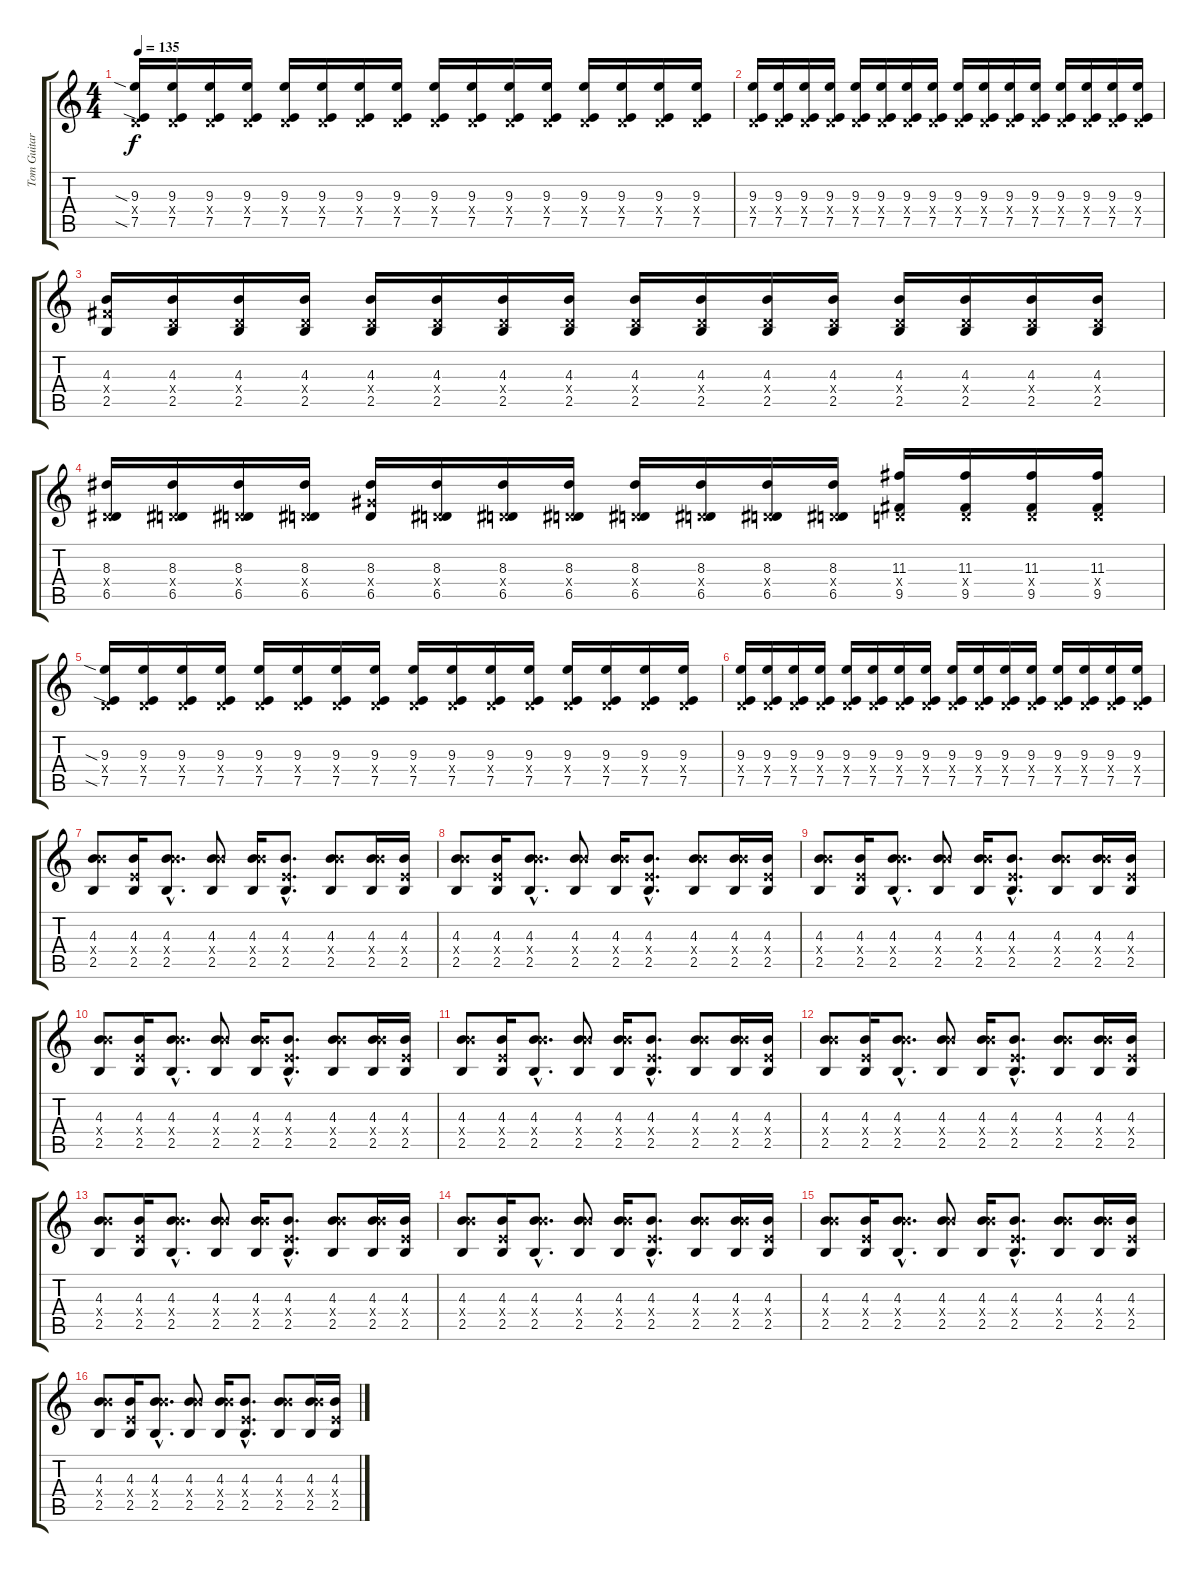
\track ("Tom Guitar 1" "Tom Guitar") {instrument distortionguitar}
\staff {score tabs}
\tuning (E4 B3 G3 D3 A2 E2) {hide}
\ts (4 4)
\tempo 135
\clef g2
\ks c
(9.3{sia} 0.4{x} 7.5{sia}).16{dy f} (9.3 0.4{x} 7.5).16 (9.3 0.4{x} 7.5).16 (9.3 0.4{x} 7.5).16 (9.3 0.4{x} 7.5).16 (9.3 0.4{x} 7.5).16 (9.3 0.4{x} 7.5).16 (9.3 0.4{x} 7.5).16 (9.3 0.4{x} 7.5).16 (9.3 0.4{x} 7.5).16 (9.3 0.4{x} 7.5).16 (9.3 0.4{x} 7.5).16 (9.3 0.4{x} 7.5).16 (9.3 0.4{x} 7.5).16 (9.3 0.4{x} 7.5).16 (9.3 0.4{x} 7.5).16 |
(9.3 0.4{x} 7.5).16 (9.3 0.4{x} 7.5).16 (9.3 0.4{x} 7.5).16 (9.3 0.4{x} 7.5).16 (9.3 0.4{x} 7.5).16 (9.3 0.4{x} 7.5).16 (9.3 0.4{x} 7.5).16 (9.3 0.4{x} 7.5).16 (9.3 0.4{x} 7.5).16 (9.3 0.4{x} 7.5).16 (9.3 0.4{x} 7.5).16 (9.3 0.4{x} 7.5).16 (9.3 0.4{x} 7.5).16 (9.3 0.4{x} 7.5).16 (9.3 0.4{x} 7.5).16 (9.3 0.4{x} 7.5).16 |
(4.3 4.4{x} 2.5).16{volume 16 instrument distortionguitar} (4.3 0.4{x} 2.5).16 (4.3 0.4{x} 2.5).16 (4.3 0.4{x} 2.5).16 (4.3 0.4{x} 2.5).16 (4.3 0.4{x} 2.5).16 (4.3 0.4{x} 2.5).16 (4.3 0.4{x} 2.5).16 (4.3 0.4{x} 2.5).16 (4.3 0.4{x} 2.5).16 (4.3 0.4{x} 2.5).16 (4.3 0.4{x} 2.5).16 (4.3 0.4{x} 2.5).16 (4.3 0.4{x} 2.5).16 (4.3 0.4{x} 2.5).16 (4.3 0.4{x} 2.5).16 |
(8.3 0.4{x} 6.5).16 (8.3 0.4{x} 6.5).16 (8.3 0.4{x} 6.5).16 (8.3 0.4{x} 6.5).16 (8.3 6.4{x} 6.5).16 (8.3 0.4{x} 6.5).16 (8.3 0.4{x} 6.5).16 (8.3 0.4{x} 6.5).16 (8.3 0.4{x} 6.5).16 (8.3 0.4{x} 6.5).16 (8.3 0.4{x} 6.5).16 (8.3 0.4{x} 6.5).16 (11.3 0.4{x} 9.5).16 (11.3 0.4{x} 9.5).16 (11.3 0.4{x} 9.5).16 (11.3 0.4{x} 9.5).16 |
(9.3{sia} 0.4{x} 7.5{sia}).16 (9.3 0.4{x} 7.5).16 (9.3 0.4{x} 7.5).16 (9.3 0.4{x} 7.5).16 (9.3 0.4{x} 7.5).16 (9.3 0.4{x} 7.5).16 (9.3 0.4{x} 7.5).16 (9.3 0.4{x} 7.5).16 (9.3 0.4{x} 7.5).16 (9.3 0.4{x} 7.5).16 (9.3 0.4{x} 7.5).16 (9.3 0.4{x} 7.5).16 (9.3 0.4{x} 7.5).16 (9.3 0.4{x} 7.5).16 (9.3 0.4{x} 7.5).16 (9.3 0.4{x} 7.5).16 |
(9.3 0.4{x} 7.5).16 (9.3 0.4{x} 7.5).16 (9.3 0.4{x} 7.5).16 (9.3 0.4{x} 7.5).16 (9.3 0.4{x} 7.5).16 (9.3 0.4{x} 7.5).16 (9.3 0.4{x} 7.5).16 (9.3 0.4{x} 7.5).16 (9.3 0.4{x} 7.5).16 (9.3 0.4{x} 7.5).16 (9.3 0.4{x} 7.5).16 (9.3 0.4{x} 7.5).16 (9.3 0.4{x} 7.5).16 (9.3 0.4{x} 7.5).16 (9.3 0.4{x} 7.5).16 (9.3 0.4{x} 7.5).16 |
(4.3 9.4{x} 2.5).8{volume 11 instrument distortionguitar} (4.3 2.4{x} 2.5).16 (4.3{hac} 9.4{hac x} 2.5{hac}).8{d} (4.3 9.4{x} 2.5).8 (4.3 9.4{x} 2.5).16 (4.3{hac} 2.4{hac x} 2.5{hac}).8{d} (4.3 9.4{x} 2.5).8 (4.3 9.4{x} 2.5).16 (4.3 2.4{x} 2.5).16 |
(4.3 9.4{x} 2.5).8{volume 11} (4.3 2.4{x} 2.5).16 (4.3{hac} 9.4{hac x} 2.5{hac}).8{d} (4.3 9.4{x} 2.5).8 (4.3 9.4{x} 2.5).16 (4.3{hac} 2.4{hac x} 2.5{hac}).8{d} (4.3 9.4{x} 2.5).8 (4.3 9.4{x} 2.5).16 (4.3 2.4{x} 2.5).16 |
(4.3 9.4{x} 2.5).8{volume 11} (4.3 2.4{x} 2.5).16 (4.3{hac} 9.4{hac x} 2.5{hac}).8{d} (4.3 9.4{x} 2.5).8 (4.3 9.4{x} 2.5).16 (4.3{hac} 2.4{hac x} 2.5{hac}).8{d} (4.3 9.4{x} 2.5).8 (4.3 9.4{x} 2.5).16 (4.3 2.4{x} 2.5).16 |
(4.3 9.4{x} 2.5).8{volume 11} (4.3 2.4{x} 2.5).16 (4.3{hac} 9.4{hac x} 2.5{hac}).8{d} (4.3 9.4{x} 2.5).8 (4.3 9.4{x} 2.5).16 (4.3{hac} 2.4{hac x} 2.5{hac}).8{d} (4.3 9.4{x} 2.5).8 (4.3 9.4{x} 2.5).16 (4.3 2.4{x} 2.5).16 |
(4.3 9.4{x} 2.5).8{volume 11} (4.3 2.4{x} 2.5).16 (4.3{hac} 9.4{hac x} 2.5{hac}).8{d} (4.3 9.4{x} 2.5).8 (4.3 9.4{x} 2.5).16 (4.3{hac} 2.4{hac x} 2.5{hac}).8{d} (4.3 9.4{x} 2.5).8 (4.3 9.4{x} 2.5).16 (4.3 2.4{x} 2.5).16 |
(4.3 9.4{x} 2.5).8{volume 11} (4.3 2.4{x} 2.5).16 (4.3{hac} 9.4{hac x} 2.5{hac}).8{d} (4.3 9.4{x} 2.5).8 (4.3 9.4{x} 2.5).16 (4.3{hac} 2.4{hac x} 2.5{hac}).8{d} (4.3 9.4{x} 2.5).8 (4.3 9.4{x} 2.5).16 (4.3 2.4{x} 2.5).16 |
(4.3 9.4{x} 2.5).8{volume 11} (4.3 2.4{x} 2.5).16 (4.3{hac} 9.4{hac x} 2.5{hac}).8{d} (4.3 9.4{x} 2.5).8 (4.3 9.4{x} 2.5).16 (4.3{hac} 2.4{hac x} 2.5{hac}).8{d} (4.3 9.4{x} 2.5).8 (4.3 9.4{x} 2.5).16 (4.3 2.4{x} 2.5).16 |
(4.3 9.4{x} 2.5).8{volume 11} (4.3 2.4{x} 2.5).16 (4.3{hac} 9.4{hac x} 2.5{hac}).8{d} (4.3 9.4{x} 2.5).8 (4.3 9.4{x} 2.5).16 (4.3{hac} 2.4{hac x} 2.5{hac}).8{d} (4.3 9.4{x} 2.5).8 (4.3 9.4{x} 2.5).16 (4.3 2.4{x} 2.5).16 |
(4.3 9.4{x} 2.5).8{volume 11} (4.3 2.4{x} 2.5).16 (4.3{hac} 9.4{hac x} 2.5{hac}).8{d} (4.3 9.4{x} 2.5).8 (4.3 9.4{x} 2.5).16 (4.3{hac} 2.4{hac x} 2.5{hac}).8{d} (4.3 9.4{x} 2.5).8 (4.3 9.4{x} 2.5).16 (4.3 2.4{x} 2.5).16 |
(4.3 9.4{x} 2.5).8{volume 11} (4.3 2.4{x} 2.5).16 (4.3{hac} 9.4{hac x} 2.5{hac}).8{d} (4.3 9.4{x} 2.5).8 (4.3 9.4{x} 2.5).16 (4.3{hac} 2.4{hac x} 2.5{hac}).8{d} (4.3 9.4{x} 2.5).8 (4.3 9.4{x} 2.5).16 (4.3 2.4{x} 2.5).16
